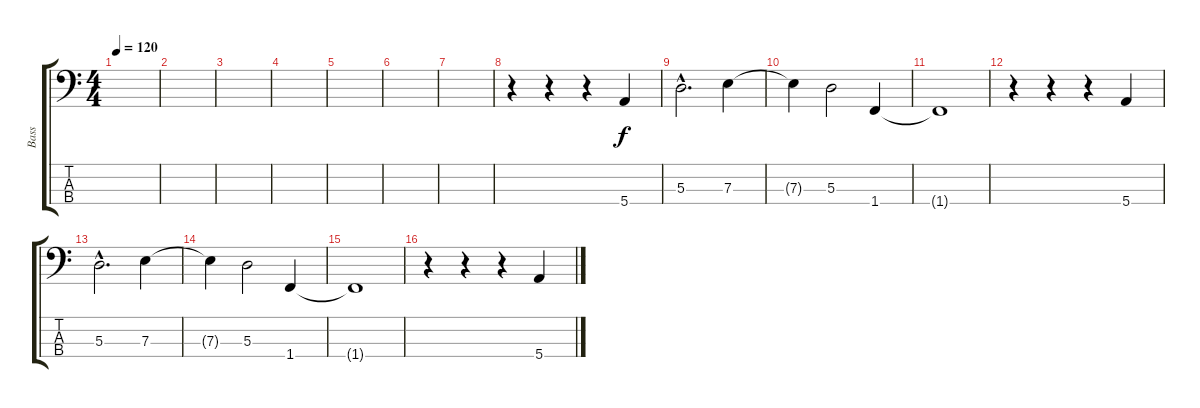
\track ("Bass" "Bass") {instrument electricbassfinger}
\staff {score tabs}
\tuning (G2 D2 A1 E1) {hide}
\ts (4 4)
\tempo 120
\clef f4
\ks c
|
|
|
|
|
|
|
r.4 r.4 r.4 5.4.4 |
5.3{hac}.2{d} 7.3.4 |
7.3{t}.4 5.3.2 1.4.4 |
1.4{t}.1 |
r.4 r.4 r.4 5.4.4 |
5.3{hac}.2{d} 7.3.4 |
7.3{t}.4 5.3.2 1.4.4 |
1.4{t}.1 |
r.4 r.4 r.4 5.4.4
